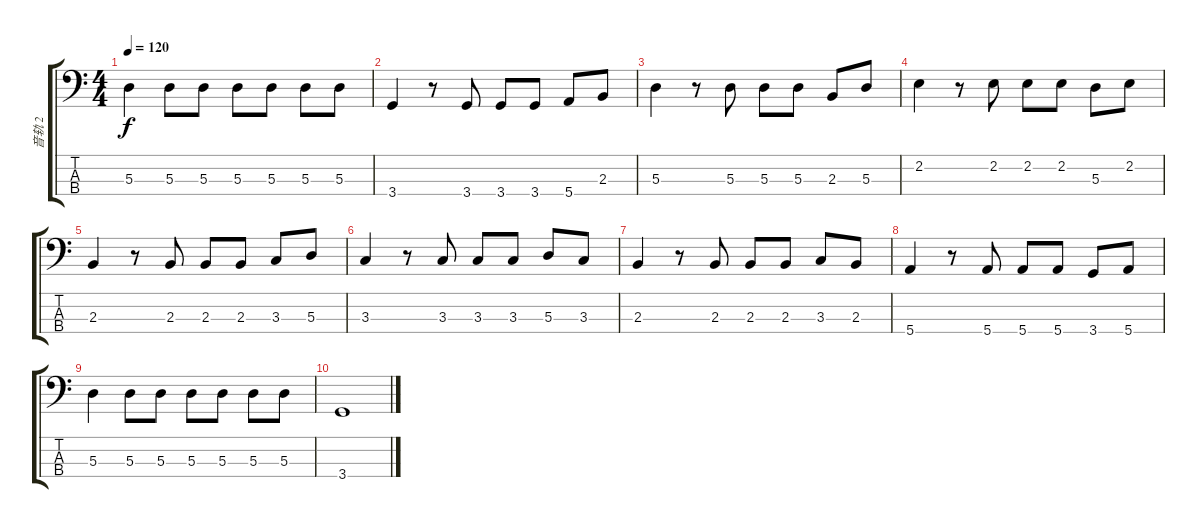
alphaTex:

\track ("音轨 2" "音轨 2") {instrument electricbassfinger}
\staff {score tabs}
\tuning (G2 D2 A1 E1) {hide}
\ts (4 4)
\tempo 120
\clef f4
\ks c
5.3.4{dy f} 5.3.8 5.3.8 5.3.8 5.3.8 5.3.8 5.3.8 |
3.4.4 r.8 3.4.8 3.4.8 3.4.8 5.4.8 2.3.8 |
5.3.4 r.8 5.3.8 5.3.8 5.3.8 2.3.8 5.3.8 |
2.2.4 r.8 2.2.8 2.2.8 2.2.8 5.3.8 2.2.8 |
2.3.4 r.8 2.3.8 2.3.8 2.3.8 3.3.8 5.3.8 |
3.3.4 r.8 3.3.8 3.3.8 3.3.8 5.3.8 3.3.8 |
2.3.4 r.8 2.3.8 2.3.8 2.3.8 3.3.8 2.3.8 |
5.4.4 r.8 5.4.8 5.4.8 5.4.8 3.4.8 5.4.8 |
5.3.4 5.3.8 5.3.8 5.3.8 5.3.8 5.3.8 5.3.8 |
3.4.1
